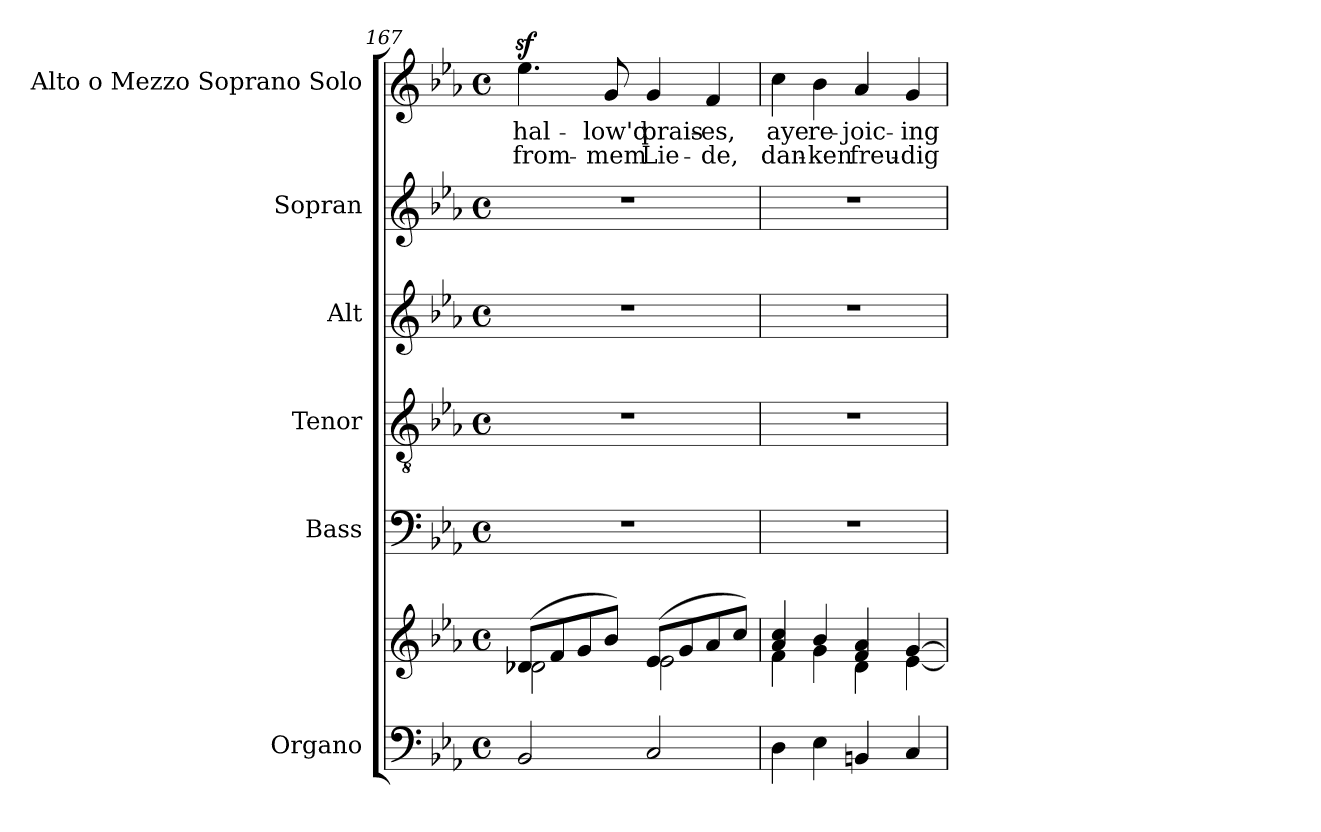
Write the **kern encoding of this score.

**kern	**kern	**kern	**kern	**kern	**kern	**kern	**text	**text
*part6	*part6	*part5	*part4	*part3	*part2	*part1	*part1	*part1
*staff7	*staff6	*staff5	*staff4	*staff3	*staff2	*staff1	*staff1	*staff1
*I"Organo	*	*I"Bass	*I"Tenor	*I"Alt	*I"Sopran	*I"Alto o Mezzo Soprano Solo	*	*
*	*	*I'B	*I'T	*I'A	*I'S	*I'S o l o	*	*
*clefF4	*clefG2	*clefF4	*clefGv2	*clefG2	*clefG2	*clefG2	*	*
*k[b-e-a-]	*k[b-e-a-]	*k[b-e-a-]	*k[b-e-a-]	*k[b-e-a-]	*k[b-e-a-]	*k[b-e-a-]	*	*
*M4/4	*M4/4	*M4/4	*M4/4	*M4/4	*M4/4	*M4/4	*	*
*met(c)	*met(c)	*met(c)	*met(c)	*met(c)	*met(c)	*met(c)	*	*
=167	=167	=167	=167	=167	=167	=167	=167	=167
*	*^	*	*	*	*	*	*	*
2BB-/	(8d-X/L	2d-\	1r	1r	1r	1r	4.ee-z>\	hal-	from-
.	8f/	.	.	.	.	.	.	.	.
.	8g/	.	.	.	.	.	.	.	.
.	8b-/J)	.	.	.	.	.	8g/	-low'd	-mem
2C/	(8e-/L	2e-\	.	.	.	.	4g/	prais-	Lie-
.	8g/	.	.	.	.	.	.	.	.
.	8a-/	.	.	.	.	.	4f/	-es,	-de,
.	8cc/J)	.	.	.	.	.	.	.	.
=168	=168	=168	=168	=168	=168	=168	=168	=168	=168
4D\	4a-/ 4cc/	4f\	1r	1r	1r	1r	4cc\	aye	dan-
4E-\	4b-/	4g\	.	.	.	.	4b-\	re-	-ken
4BBn/	4f/ 4a-/	4d\	.	.	.	.	4a-/	-joic-	freu-
4C/	[4g/	[4e-\	.	.	.	.	4g/	-ing	-dig
*	*v	*v	*	*	*	*	*	*	*
=	=	=	=	=	=	=	=	=
*-	*-	*-	*-	*-	*-	*-	*-	*-
